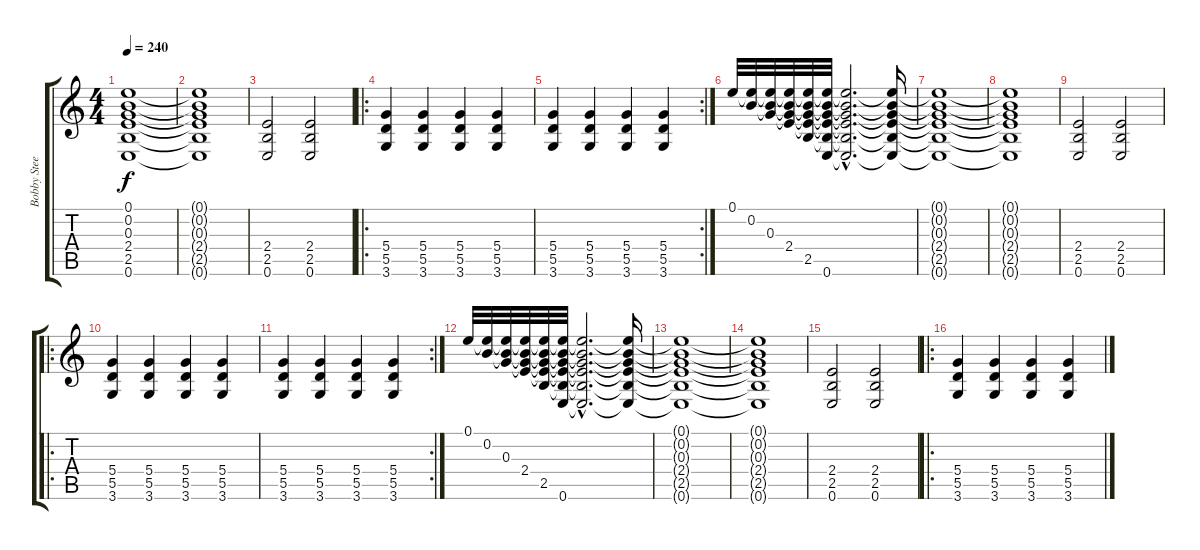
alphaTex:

\track ("Bobby Steele" "Bobby Stee") {instrument distortionguitar}
\staff {score tabs}
\tuning (E4 B3 G3 D3 A2 E2) {hide}
\ts (4 4)
\tempo 240
\clef g2
\ks c
(0.1{t} 0.2{t} 0.3{t} 2.4{t} 2.5{t} 0.6{t}).1{dy f} |
(0.1{t} 0.2{t} 0.3{t} 2.4{t} 2.5{t} 0.6{t}).1 |
(2.4 2.5 0.6).2 (2.4 2.5 0.6).2 |
\ro
(5.4 5.5 3.6).4 (5.4 5.5 3.6).4 (5.4 5.5 3.6).4 (5.4 5.5 3.6).4 |
\rc 2
(5.4 5.5 3.6).4 (5.4 5.5 3.6).4 (5.4 5.5 3.6).4 (5.4 5.5 3.6).4 |
0.1.32 (0.1{t} 0.2).32 (0.1{t} 0.2{t} 0.3).32 (0.1{t} 0.2{t} 0.3{t} 2.4).32 (0.1{t} 0.2{t} 0.3{t} 2.4{t} 2.5).32 (0.1{t} 0.2{t} 0.3{t} 2.4{t} 2.5{t} 0.6).32 (0.1{hac t} 0.2{hac t} 0.3{hac t} 2.4{hac t} 2.5{hac t} 0.6{hac t}).2{d} (0.1{t} 0.2{t} 0.3{t} 2.4{t} 2.5{t} 0.6{t}).16 |
(0.1{t} 0.2{t} 0.3{t} 2.4{t} 2.5{t} 0.6{t}).1 |
(0.1{t} 0.2{t} 0.3{t} 2.4{t} 2.5{t} 0.6{t}).1 |
(2.4 2.5 0.6).2 (2.4 2.5 0.6).2 |
\ro
(5.4 5.5 3.6).4 (5.4 5.5 3.6).4 (5.4 5.5 3.6).4 (5.4 5.5 3.6).4 |
\rc 2
(5.4 5.5 3.6).4 (5.4 5.5 3.6).4 (5.4 5.5 3.6).4 (5.4 5.5 3.6).4 |
0.1.32 (0.1{t} 0.2).32 (0.1{t} 0.2{t} 0.3).32 (0.1{t} 0.2{t} 0.3{t} 2.4).32 (0.1{t} 0.2{t} 0.3{t} 2.4{t} 2.5).32 (0.1{t} 0.2{t} 0.3{t} 2.4{t} 2.5{t} 0.6).32 (0.1{hac t} 0.2{hac t} 0.3{hac t} 2.4{hac t} 2.5{hac t} 0.6{hac t}).2{d} (0.1{t} 0.2{t} 0.3{t} 2.4{t} 2.5{t} 0.6{t}).16 |
(0.1{t} 0.2{t} 0.3{t} 2.4{t} 2.5{t} 0.6{t}).1 |
(0.1{t} 0.2{t} 0.3{t} 2.4{t} 2.5{t} 0.6{t}).1 |
(2.4 2.5 0.6).2 (2.4 2.5 0.6).2 |
\ro
(5.4 5.5 3.6).4 (5.4 5.5 3.6).4 (5.4 5.5 3.6).4 (5.4 5.5 3.6).4
